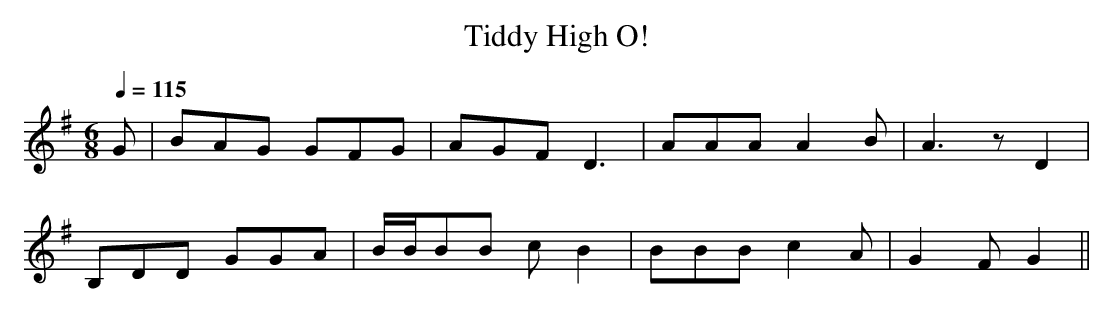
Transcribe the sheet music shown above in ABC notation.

X:1
T:Tiddy High O!
M:6/8
L:1/8
Q:1/4=115
K:G
G|\
BAG GFG|AGF D3|AAA A2B|A3 zD2|
B,DD GGA|B/B/BB cB2|BBB c2A|G2F G2||
